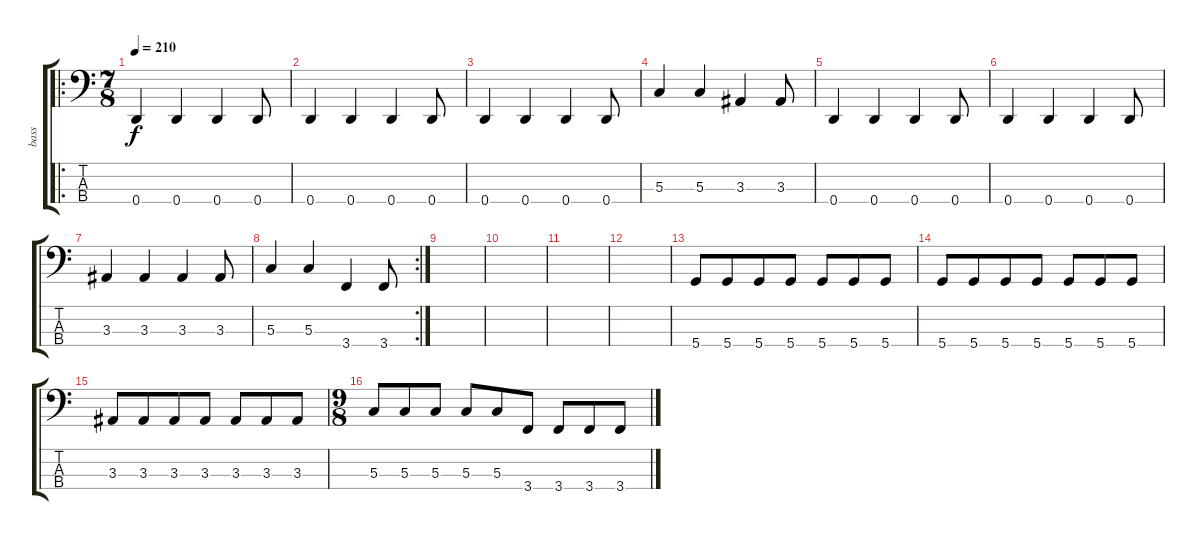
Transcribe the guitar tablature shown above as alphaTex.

\track ("bass" "bass") {instrument electricbasspick}
\staff {score tabs}
\tuning (F2 C2 G1 D1) {hide}
\ro
\ts (7 8)
\tempo 210
\clef f4
\ks c
0.4.4{dy f instrument electricbasspick} 0.4.4 0.4.4 0.4.8 |
0.4.4 0.4.4 0.4.4 0.4.8 |
0.4.4 0.4.4 0.4.4 0.4.8 |
5.3.4 5.3.4 3.3.4 3.3.8 |
0.4.4 0.4.4 0.4.4 0.4.8 |
0.4.4 0.4.4 0.4.4 0.4.8 |
3.3.4 3.3.4 3.3.4 3.3.8 |
\rc 2
5.3.4 5.3.4 3.4.4 3.4.8 |
|
|
|
|
5.4.8 5.4.8 5.4.8 5.4.8 5.4.8 5.4.8 5.4.8 |
5.4.8 5.4.8 5.4.8 5.4.8 5.4.8 5.4.8 5.4.8 |
3.3.8 3.3.8 3.3.8 3.3.8 3.3.8 3.3.8 3.3.8 |
\ts (9 8)
5.3.8 5.3.8 5.3.8 5.3.8 5.3.8 3.4.8 3.4.8 3.4.8 3.4.8
